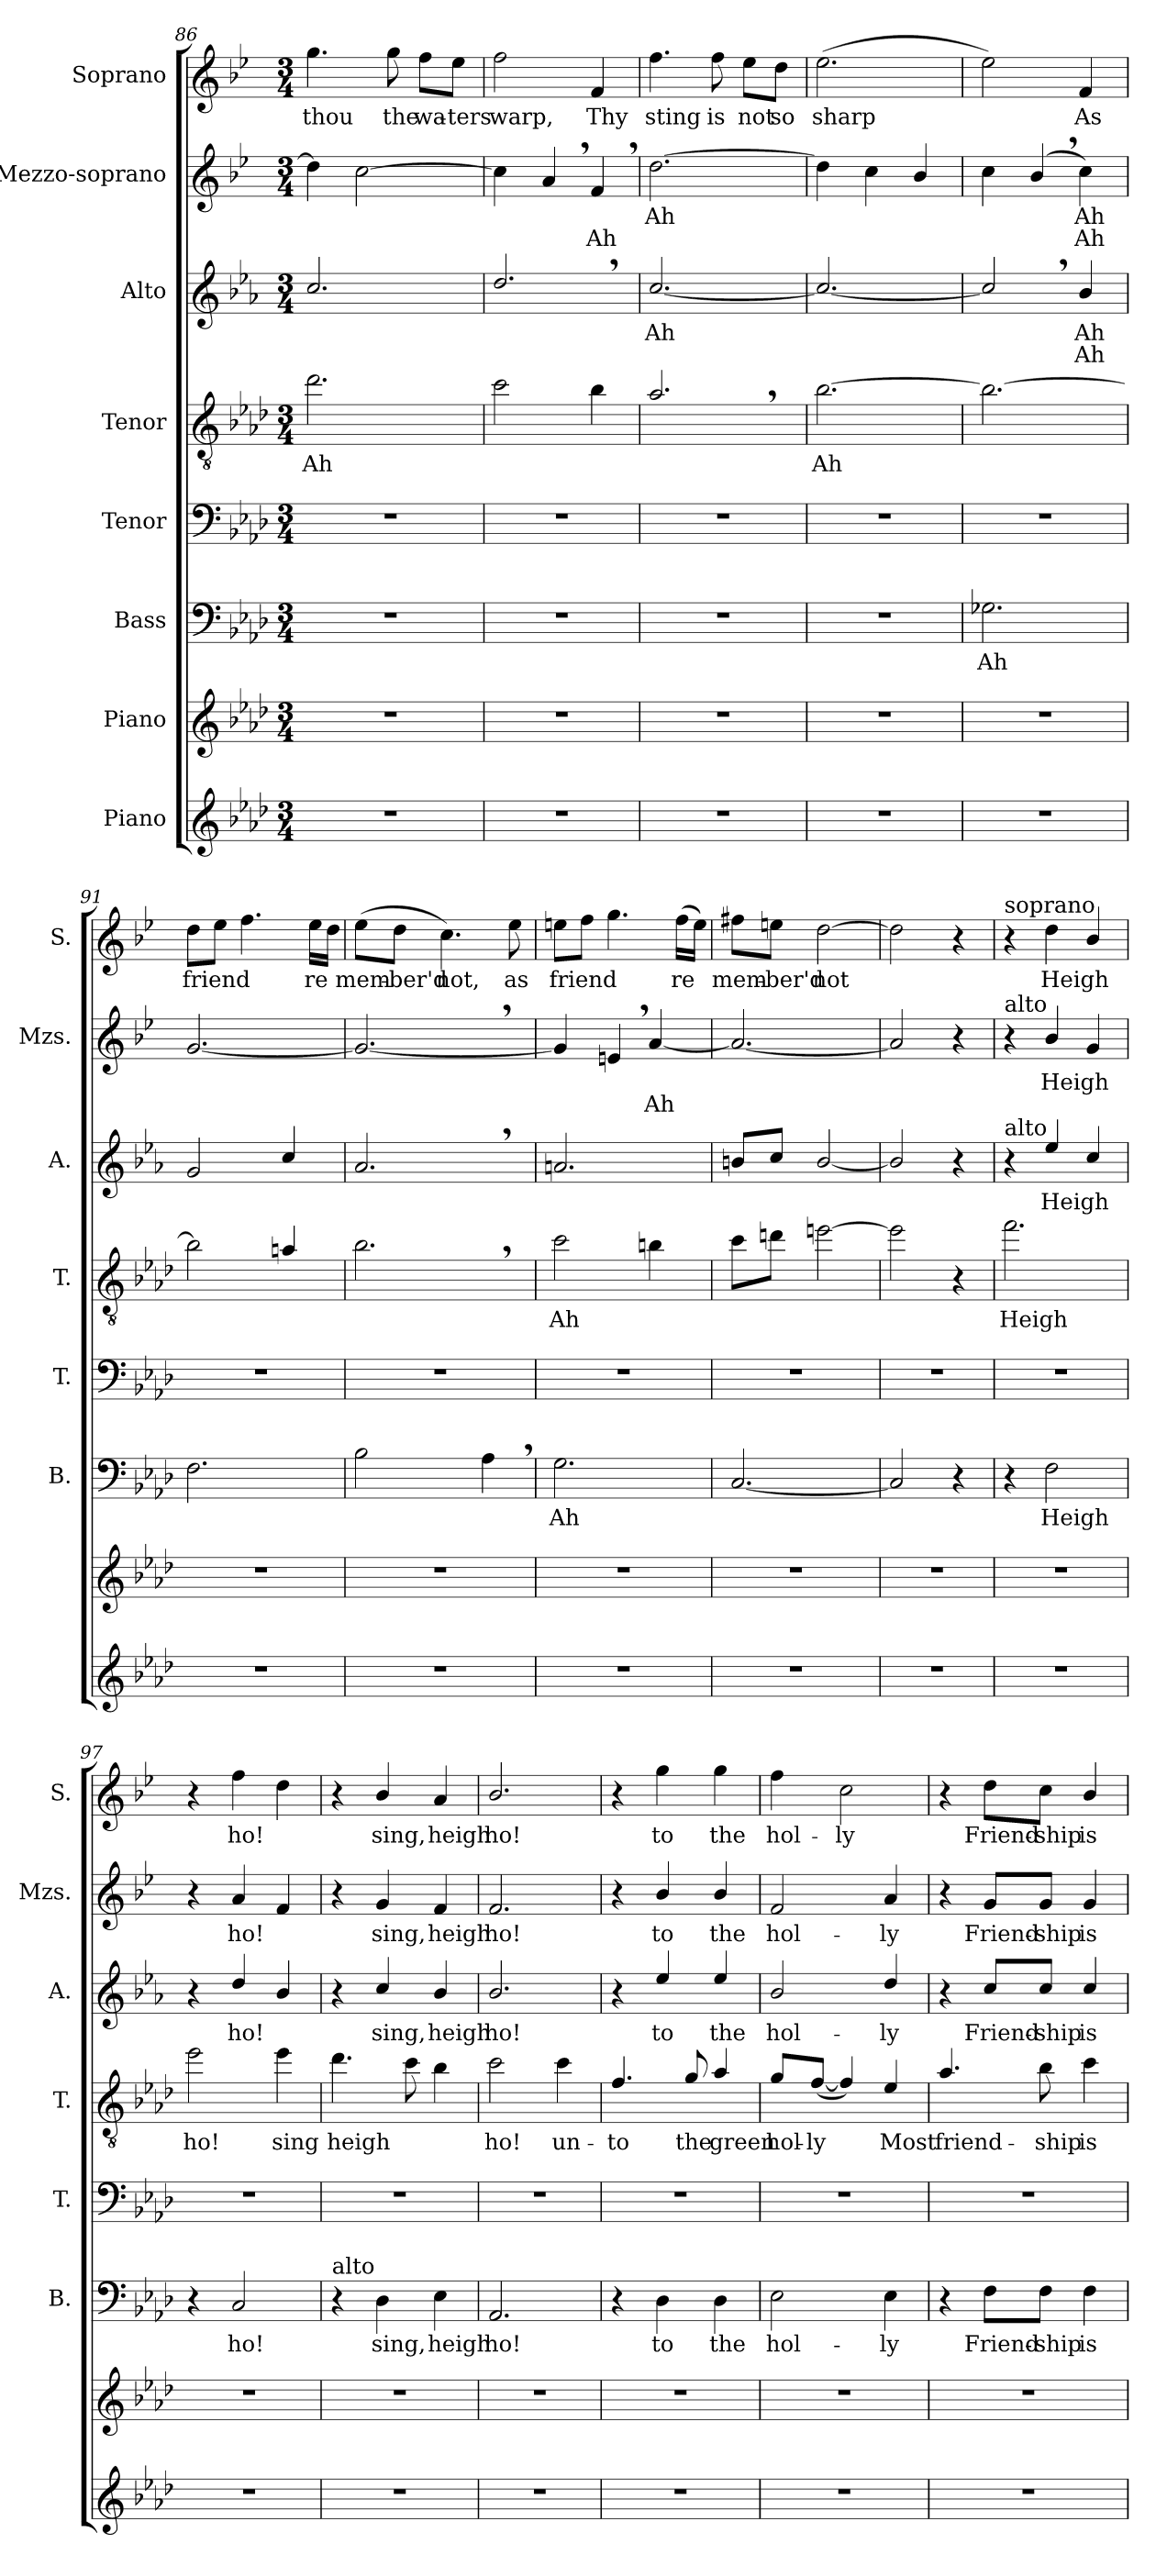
**kern	**kern	**kern	**text	**kern	**kern	**text	**kern	**text	**text	**kern	**text	**text	**kern	**text
*part8	*part7	*part6	*part6	*part5	*part4	*part4	*part3	*part3	*part3	*part2	*part2	*part2	*part1	*part1
*staff8	*staff7	*staff6	*staff6	*staff5	*staff4	*staff4	*staff3	*staff3	*staff3	*staff2	*staff2	*staff2	*staff1	*staff1
*I"Piano	*I"Piano	*I"Bass	*	*I"Tenor	*I"Tenor	*	*I"Alto	*	*	*I"Mezzo-soprano	*	*	*I"Soprano	*
*	*	*I'B.	*	*I'T.	*I'T.	*	*I'A.	*	*	*I'Mzs.	*	*	*I'S.	*
!!LO:PB:g=z
*clefG2	*clefG2	*clefF4	*	*clefF4	*clefGv2	*	*clefG2	*	*	*clefG2	*	*	*clefG2	*
*	*	*	*	*	*ITrd8c14	*	*ITrd4c7	*	*	*ITrd1c2	*	*	*ITrd1c2	*
*k[b-e-a-d-]	*k[b-e-a-d-]	*k[b-e-a-d-]	*	*k[b-e-a-d-]	*k[b-e-a-d-]	*	*k[b-e-a-d-]	*	*	*k[b-e-a-d-]	*	*	*k[b-e-a-d-]	*
*M3/4	*M3/4	*M3/4	*	*M3/4	*M3/4	*	*M3/4	*	*	*M3/4	*	*	*M3/4	*
=86	=86	=86	=86	=86	=86	=86	=86	=86	=86	=86	=86	=86	=86	=86
!	!	!	!	!	!	!LO:LY:b	!	!	!	!	!	!	!	!LO:LY:b
2.r	2.r	2.r	.	2.r	2.d-\	Ah	2.f/	.	.	4cc\]	.	.	4.ff\	thou
.	.	.	.	.	.	.	.	.	.	[2b-\	.	.	.	.
!	!	!	!	!	!	!	!	!	!	!	!	!	!	!LO:LY:b
.	.	.	.	.	.	.	.	.	.	.	.	.	8ff\	the
!	!	!	!	!	!	!	!	!	!	!	!	!	!	!LO:LY:b
.	.	.	.	.	.	.	.	.	.	.	.	.	8ee-\L	wa-
!	!	!	!	!	!	!	!	!	!	!	!	!	!	!LO:LY:b
.	.	.	.	.	.	.	.	.	.	.	.	.	8dd-\J	-ters
=87	=87	=87	=87	=87	=87	=87	=87	=87	=87	=87	=87	=87	=87	=87
!	!	!	!	!	!	!	!	!	!	!	!	!	!	!LO:LY:b
2.r	2.r	2.r	.	2.r	2c\	.	2.g,/	.	.	4b-\]	.	.	2ee-\	warp,
.	.	.	.	.	.	.	.	.	.	4g,/	.	.	.	.
!	!	!	!	!	!	!	!	!	!	!	!	!LO:LY:b	!	!LO:LY:b
.	.	.	.	.	4B-\	.	.	.	.	4e-,/	.	Ah	4e-/	Thy
=88	=88	=88	=88	=88	=88	=88	=88	=88	=88	=88	=88	=88	=88	=88
!	!	!	!	!	!	!	!	!LO:LY:b	!	!	!LO:LY:b	!	!	!LO:LY:b
2.r	2.r	2.r	.	2.r	2.A-,/	.	[2.f/	Ah	.	[2.cc\	Ah	.	4.ee-\	sting
!	!	!	!	!	!	!	!	!	!	!	!	!	!	!LO:LY:b
.	.	.	.	.	.	.	.	.	.	.	.	.	8ee-\	is
!	!	!	!	!	!	!	!	!	!	!	!	!	!	!LO:LY:b
.	.	.	.	.	.	.	.	.	.	.	.	.	8dd-\L	not
!	!	!	!	!	!	!	!	!	!	!	!	!	!	!LO:LY:b
.	.	.	.	.	.	.	.	.	.	.	.	.	8cc\J	so
=89	=89	=89	=89	=89	=89	=89	=89	=89	=89	=89	=89	=89	=89	=89
!	!	!	!	!	!	!LO:LY:b	!	!	!	!	!	!	!	!LO:LY:b
2.r	2.r	2.r	.	2.r	[2.B-\	Ah	2.f/_	.	.	4cc\]	.	.	(2.dd-\	sharp
.	.	.	.	.	.	.	.	.	.	4b-\	.	.	.	.
.	.	.	.	.	.	.	.	.	.	4a-/	.	.	.	.
=90	=90	=90	=90	=90	=90	=90	=90	=90	=90	=90	=90	=90	=90	=90
!	!	!	!LO:LY:b	!	!	!	!	!	!	!	!	!	!	!
2.r	2.r	2.G-X\	Ah	2.r	2.B-\_	.	2f,/]	.	.	4b-\	.	.	2dd-\)	.
.	.	.	.	.	.	.	.	.	.	(4a-,/	.	.	.	.
!	!	!	!	!	!	!	!	!LO:LY:b	!LO:LY:b	!	!LO:LY:b	!LO:LY:b	!	!LO:LY:b
.	.	.	.	.	.	.	4e-/	Ah	Ah	4b-\)	Ah	Ah	4e-/	As
=91	=91	=91	=91	=91	=91	=91	=91	=91	=91	=91	=91	=91	=91	=91
!	!	!	!	!	!	!	!	!	!	!	!	!	!	!LO:LY:b
2.r	2.r	2.F\	.	2.r	2B-\]	.	2c/	.	.	[2.f/	.	.	8cc\L	friend
.	.	.	.	.	.	.	.	.	.	.	.	.	8dd-\J	.
.	.	.	.	.	.	.	.	.	.	.	.	.	4.ee-\	.
.	.	.	.	.	4An/	.	4f/	.	.	.	.	.	.	.
!	!	!	!	!	!	!	!	!	!	!	!	!	!	!LO:LY:b
.	.	.	.	.	.	.	.	.	.	.	.	.	16dd-\LL	re
.	.	.	.	.	.	.	.	.	.	.	.	.	16cc\JJ	.
!!LO:PB:g=z
=92	=92	=92	=92	=92	=92	=92	=92	=92	=92	=92	=92	=92	=92	=92
!	!	!	!	!	!	!	!	!	!	!	!	!	!	!LO:LY:b
2.r	2.r	2B-\	.	2.r	2.B-,\	.	2.d-,/	.	.	2.f,/_	.	.	(8dd-\L	mem-
!	!	!	!	!	!	!	!	!	!	!	!	!	!	!LO:LY:b
.	.	.	.	.	.	.	.	.	.	.	.	.	8cc\J	-ber'd
!	!	!	!	!	!	!	!	!	!	!	!	!	!	!LO:LY:b
.	.	.	.	.	.	.	.	.	.	.	.	.	4.b-\)	not,
.	.	4A-,\	.	.	.	.	.	.	.	.	.	.	.	.
!	!	!	!	!	!	!	!	!	!	!	!	!	!	!LO:LY:b
.	.	.	.	.	.	.	.	.	.	.	.	.	8dd-\	as
=93	=93	=93	=93	=93	=93	=93	=93	=93	=93	=93	=93	=93	=93	=93
!	!	!	!LO:LY:b	!	!	!LO:LY:b	!	!	!	!	!	!	!	!LO:LY:b
2.r	2.r	2.G\	Ah	2.r	2c\	Ah	2.dn/	.	.	4f/]	.	.	8ddn\L	friend
.	.	.	.	.	.	.	.	.	.	.	.	.	8ee-\J	.
.	.	.	.	.	.	.	.	.	.	4dn,/	.	.	4.ff\	.
!	!	!	!	!	!	!	!	!	!	!	!	!LO:LY:b	!	!
.	.	.	.	.	4Bn\	.	.	.	.	[4g/	.	Ah	.	.
!	!	!	!	!	!	!	!	!	!	!	!	!	!	!LO:LY:b
.	.	.	.	.	.	.	.	.	.	.	.	.	(16ee-\LL	re
.	.	.	.	.	.	.	.	.	.	.	.	.	16dd\JJ)	.
=94	=94	=94	=94	=94	=94	=94	=94	=94	=94	=94	=94	=94	=94	=94
!	!	!	!	!	!	!	!	!	!	!	!	!	!	!LO:LY:b
2.r	2.r	[2.C/	.	2.r	8c\L	.	8en/L	.	.	2.g/_	.	.	8een\L	mem-
!	!	!	!	!	!	!	!	!	!	!	!	!	!	!LO:LY:b
.	.	.	.	.	8dn\J	.	8f/J	.	.	.	.	.	8ddn\J	-ber'd
!	!	!	!	!	!	!	!	!	!	!	!	!	!	!LO:LY:b
.	.	.	.	.	[2en\	.	[2e/	.	.	.	.	.	[2cc\	not
=95	=95	=95	=95	=95	=95	=95	=95	=95	=95	=95	=95	=95	=95	=95
2.r	2.r	2C/]	.	2.r	2e\]	.	2e/]	.	.	2g/]	.	.	2cc\]	.
.	.	4r	.	.	4r	.	4r	.	.	4r	.	.	4r	.
=96	=96	=96	=96	=96	=96	=96	=96	=96	=96	=96	=96	=96	=96	=96
!	!	!	!	!	!	!	!	!	!	!	!	!	!LO:TX:a:t=soprano	!
!	!	!	!	!	!	!	!	!	!	!LO:TX:a:t=alto	!	!	!	!
!	!	!	!	!	!	!	!LO:TX:a:t=alto	!	!	!	!	!	!	!
!	!	!	!	!	!	!LO:LY:b	!	!	!	!	!	!	!	!
2.r	2.r	4r	.	2.r	2.f\	Heigh	4r	.	.	4r	.	.	4r	.
!	!	!	!LO:LY:b	!	!	!	!	!LO:LY:b	!	!	!LO:LY:b	!	!	!LO:LY:b
.	.	2F\	Heigh	.	.	.	4a-/	Heigh	.	4a-/	Heigh	.	4cc\	Heigh
.	.	.	.	.	.	.	4f/	.	.	4f/	.	.	4a-/	.
=97	=97	=97	=97	=97	=97	=97	=97	=97	=97	=97	=97	=97	=97	=97
!	!	!	!	!	!	!LO:LY:b	!	!	!	!	!	!	!	!
2.r	2.r	4r	.	2.r	2e-\	ho!	4r	.	.	4r	.	.	4r	.
!	!	!	!LO:LY:b	!	!	!	!	!LO:LY:b	!	!	!LO:LY:b	!	!	!LO:LY:b
.	.	2C/	ho!	.	.	.	4g/	ho!	.	4g/	ho!	.	4ee-\	ho!
!	!	!	!	!	!	!LO:LY:b	!	!	!	!	!	!	!	!
.	.	.	.	.	4e-\	sing	4e-/	.	.	4e-/	.	.	4cc\	.
!!LO:PB:g=z
=98	=98	=98	=98	=98	=98	=98	=98	=98	=98	=98	=98	=98	=98	=98
!	!	!LO:TX:a:t=alto	!	!	!	!	!	!	!	!	!	!	!	!
!	!	!	!	!	!	!LO:LY:b	!	!	!	!	!	!	!	!
2.r	2.r	4r	.	2.r	4.d-\	heigh	4r	.	.	4r	.	.	4r	.
!	!	!	!LO:LY:b	!	!	!	!	!LO:LY:b	!	!	!LO:LY:b	!	!	!LO:LY:b
.	.	4D-\	sing,	.	.	.	4f/	sing,	.	4f/	sing,	.	4a-/	sing,
.	.	.	.	.	8c\	.	.	.	.	.	.	.	.	.
!	!	!	!LO:LY:b	!	!	!	!	!LO:LY:b	!	!	!LO:LY:b	!	!	!LO:LY:b
.	.	4E-\	heigh	.	4B-\	.	4e-/	heigh	.	4e-/	heigh	.	4g/	heigh
=99	=99	=99	=99	=99	=99	=99	=99	=99	=99	=99	=99	=99	=99	=99
!	!	!	!LO:LY:b	!	!	!LO:LY:b	!	!LO:LY:b	!	!	!LO:LY:b	!	!	!LO:LY:b
2.r	2.r	2.AA-/	ho!	2.r	2c\	ho!	2.e-/	ho!	.	2.e-/	ho!	.	2.a-/	ho!
!	!	!	!	!	!	!LO:LY:b	!	!	!	!	!	!	!	!
.	.	.	.	.	4c\	un-	.	.	.	.	.	.	.	.
=100	=100	=100	=100	=100	=100	=100	=100	=100	=100	=100	=100	=100	=100	=100
!	!	!	!	!	!	!LO:LY:b	!	!	!	!	!	!	!	!
2.r	2.r	4r	.	2.r	4.F/	-to	4r	.	.	4r	.	.	4r	.
!	!	!	!LO:LY:b	!	!	!	!	!LO:LY:b	!	!	!LO:LY:b	!	!	!LO:LY:b
.	.	4D-\	to	.	.	.	4a-/	to	.	4a-/	to	.	4ff\	to
!	!	!	!	!	!	!LO:LY:b	!	!	!	!	!	!	!	!
.	.	.	.	.	8G/	the	.	.	.	.	.	.	.	.
!	!	!	!LO:LY:b	!	!	!LO:LY:b	!	!LO:LY:b	!	!	!LO:LY:b	!	!	!LO:LY:b
.	.	4D-\	the	.	4A-/	green	4a-/	the	.	4a-/	the	.	4ff\	the
=101	=101	=101	=101	=101	=101	=101	=101	=101	=101	=101	=101	=101	=101	=101
!	!	!	!LO:LY:b	!	!	!LO:LY:b	!	!LO:LY:b	!	!	!LO:LY:b	!	!	!LO:LY:b
2.r	2.r	2E-\	hol-	2.r	8G/L	hol-	2e-/	hol-	.	2e-/	hol-	.	4ee-\	hol-
!	!	!	!	!	!	!LO:LY:b	!	!	!	!	!	!	!	!
.	.	.	.	.	([8F/J	-ly	.	.	.	.	.	.	.	.
!	!	!	!	!	!	!	!	!	!	!	!	!	!	!LO:LY:b
.	.	.	.	.	4F/])	.	.	.	.	.	.	.	2b-\	-ly
!	!	!	!LO:LY:b	!	!	!LO:LY:b	!	!LO:LY:b	!	!	!LO:LY:b	!	!	!
.	.	4E-\	-ly	.	4E-/	Most	4g/	-ly	.	4g/	-ly	.	.	.
=102	=102	=102	=102	=102	=102	=102	=102	=102	=102	=102	=102	=102	=102	=102
!	!	!	!	!	!	!LO:LY:b	!	!	!	!	!	!	!	!
2.r	2.r	4r	.	2.r	4.A-/	friend-	4r	.	.	4r	.	.	4r	.
!	!	!	!LO:LY:b	!	!	!	!	!LO:LY:b	!	!	!LO:LY:b	!	!	!LO:LY:b
.	.	8F\L	Friend-	.	.	.	8f/L	Friend-	.	8f/L	Friend-	.	8cc\L	Friend-
!	!	!	!LO:LY:b	!	!	!LO:LY:b	!	!LO:LY:b	!	!	!LO:LY:b	!	!	!LO:LY:b
.	.	8F\J	-ship	.	8B-\	-ship	8f/J	-ship	.	8f/J	-ship	.	8b-\J	-ship
!	!	!	!LO:LY:b	!	!	!LO:LY:b	!	!LO:LY:b	!	!	!LO:LY:b	!	!	!LO:LY:b
.	.	4F\	is	.	4c\	is	4f/	is	.	4f/	is	.	4a-/	is
=	=	=	=	=	=	=	=	=	=	=	=	=	=	=
*-	*-	*-	*-	*-	*-	*-	*-	*-	*-	*-	*-	*-	*-	*-
